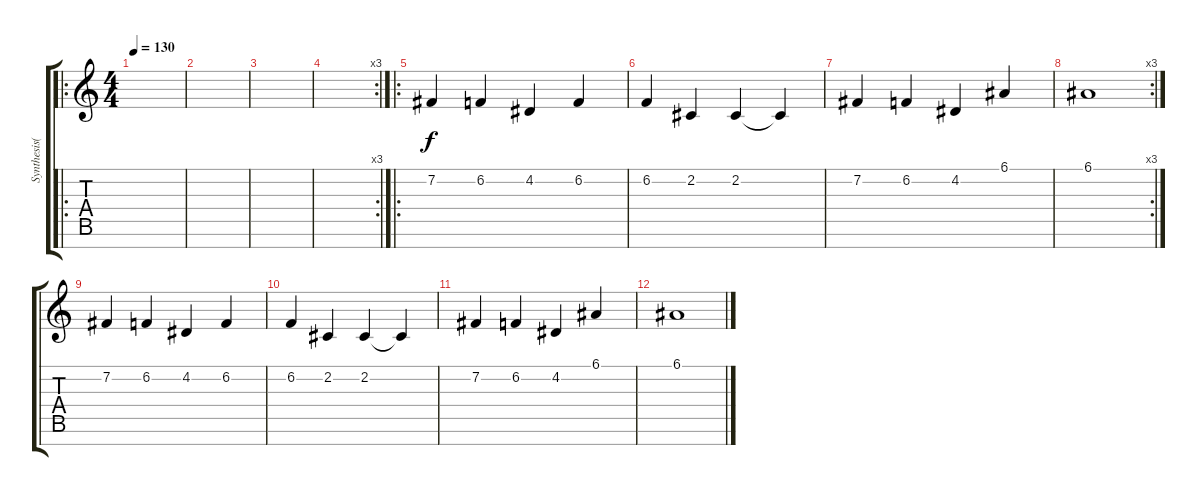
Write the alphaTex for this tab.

\track ("Synthesis(Amir)" "Synthesis(") {instrument lead8bassandlead}
\staff {score tabs}
\tuning (E4 B3 G3 D3 A2 E2 B1) {hide}
\ro
\ts (4 4)
\tempo 130
\clef g2
\ks c
|
|
|
\rc 3
|
\ro
7.2.4{balance 0 instrument lead5charang} 6.2.4 4.2.4 6.2.4 |
6.2.4{balance 16 instrument lead5charang} 2.2.4 2.2.4 2.2{t}.4 |
7.2.4{balance 0 instrument lead5charang} 6.2.4 4.2.4 6.1.4 |
\rc 3
6.1.1{balance 16 instrument lead5charang} |
7.2.4{volume 0 balance 0 instrument lead5charang} 6.2.4 4.2.4 6.2.4 |
6.2.4{balance 16 instrument lead5charang} 2.2.4 2.2.4 2.2{t}.4 |
7.2.4{balance 0 instrument lead5charang} 6.2.4 4.2.4 6.1.4 |
6.1.1{balance 16 instrument lead5charang}
